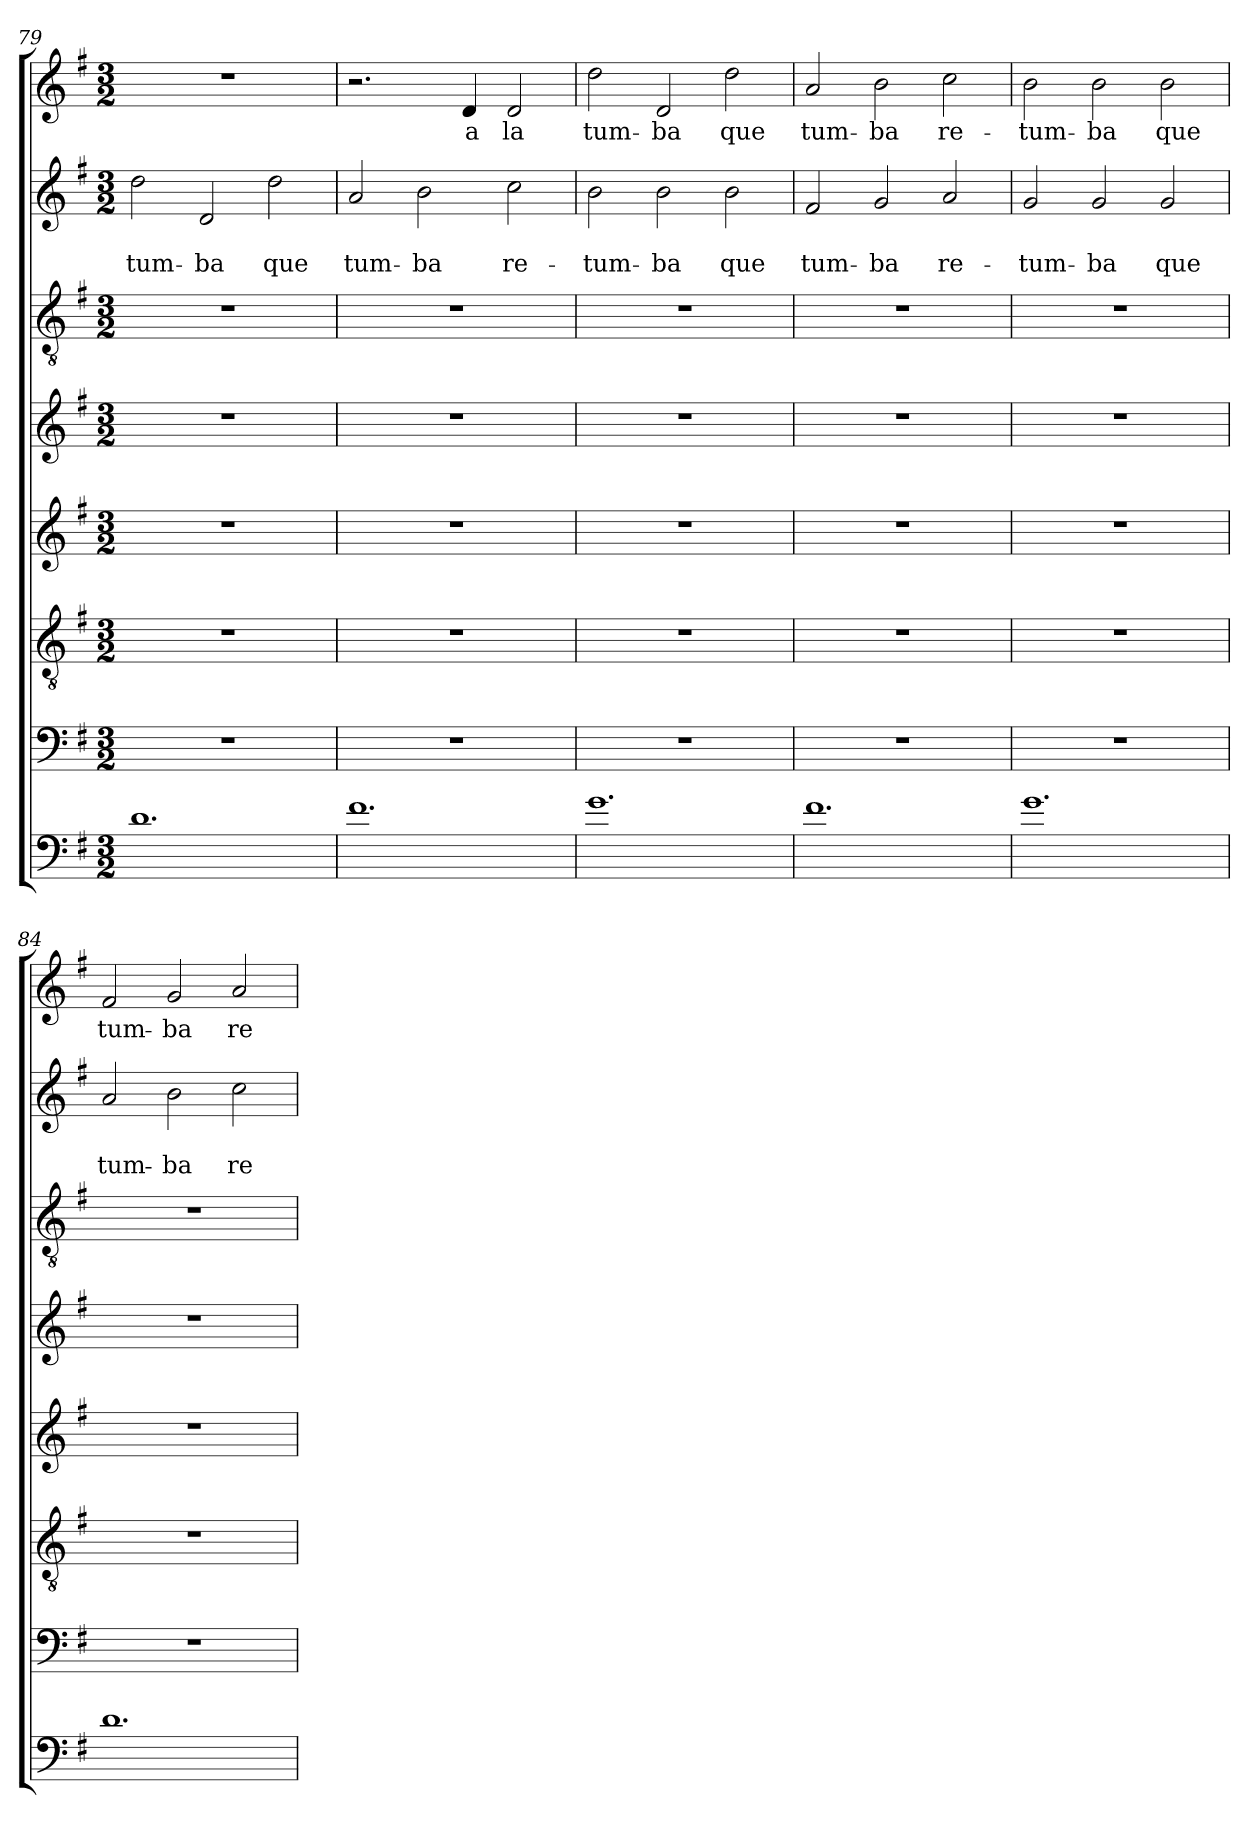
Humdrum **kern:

**kern	**kern	**kern	**kern	**kern	**kern	**kern	**text	**text	**kern	**text
*part8	*part7	*part6	*part5	*part4	*part3	*part2	*part2	*part2	*part1	*part1
*staff8	*staff7	*staff6	*staff5	*staff4	*staff3	*staff2	*staff2	*staff2	*staff1	*staff1
*clefF4	*clefF4	*clefGv2	*clefG2	*clefG2	*clefGv2	*clefG2	*	*	*clefG2	*
*ITrd7c12	*	*	*	*	*	*	*	*	*	*
*k[f#]	*k[f#]	*k[f#]	*k[f#]	*k[f#]	*k[f#]	*k[f#]	*	*	*k[f#]	*
*G:	*G:	*G:	*G:	*G:	*G:	*G:	*	*	*G:	*
*M3/2	*M3/2	*M3/2	*M3/2	*M3/2	*M3/2	*M3/2	*	*	*M3/2	*
=79	=79	=79	=79	=79	=79	=79	=79	=79	=79	=79
!	!	!	!	!	!	!	!	!LO:LY:b	!LO:N:vis=1	!
1.D	1.r	1.r	1.r	1.r	1.r	2dd\	.	tum-	1.r	.
!	!	!	!	!	!	!	!	!LO:LY:b	!	!
.	.	.	.	.	.	2d/	.	-ba	.	.
!	!	!	!	!	!	!	!	!LO:LY:b	!	!
.	.	.	.	.	.	2dd\	.	que	.	.
!!LO:PB:g=z
=80	=80	=80	=80	=80	=80	=80	=80	=80	=80	=80
!	!	!	!	!	!	!	!	!LO:LY:b	!	!
1.F#	1.r	1.r	1.r	1.r	1.r	2a/	.	tum-	2.r	.
!	!	!	!	!	!	!	!	!LO:LY:b	!	!
.	.	.	.	.	.	2b\	.	-ba	.	.
!	!	!	!	!	!	!	!	!	!	!LO:LY:b
.	.	.	.	.	.	.	.	.	4d/	a
!	!	!	!	!	!	!	!	!LO:LY:b	!	!LO:LY:b
.	.	.	.	.	.	2cc\	.	re-	2d/	la
=81	=81	=81	=81	=81	=81	=81	=81	=81	=81	=81
!	!	!	!	!	!	!	!	!LO:LY:b	!	!LO:LY:b
1.G	1.r	1.r	1.r	1.r	1.r	2b\	.	-tum-	2dd\	tum-
!	!	!	!	!	!	!	!	!LO:LY:b	!	!LO:LY:b
.	.	.	.	.	.	2b\	.	-ba	2d/	-ba
!	!	!	!	!	!	!	!	!LO:LY:b	!	!LO:LY:b
.	.	.	.	.	.	2b\	.	que	2dd\	que
=82	=82	=82	=82	=82	=82	=82	=82	=82	=82	=82
!	!	!	!	!	!	!	!	!LO:LY:b	!	!LO:LY:b
1.F#	1.r	1.r	1.r	1.r	1.r	2f#/	.	tum-	2a/	tum-
!	!	!	!	!	!	!	!	!LO:LY:b	!	!LO:LY:b
.	.	.	.	.	.	2g/	.	-ba	2b\	-ba
!	!	!	!	!	!	!	!	!LO:LY:b	!	!LO:LY:b
.	.	.	.	.	.	2a/	.	re-	2cc\	re-
!!LO:PB:g=z
=83	=83	=83	=83	=83	=83	=83	=83	=83	=83	=83
!	!	!	!	!	!	!	!	!LO:LY:b	!	!LO:LY:b
1.G	1.r	1.r	1.r	1.r	1.r	2g/	.	-tum-	2b\	-tum-
!	!	!	!	!	!	!	!	!LO:LY:b	!	!LO:LY:b
.	.	.	.	.	.	2g/	.	-ba	2b\	-ba
!	!	!	!	!	!	!	!	!LO:LY:b	!	!LO:LY:b
.	.	.	.	.	.	2g/	.	que	2b\	que
=84	=84	=84	=84	=84	=84	=84	=84	=84	=84	=84
!	!	!	!	!	!	!	!	!LO:LY:b	!	!LO:LY:b
1.D	1.r	1.r	1.r	1.r	1.r	2a/	.	tum-	2f#/	tum-
!	!	!	!	!	!	!	!	!LO:LY:b	!	!LO:LY:b
.	.	.	.	.	.	2b\	.	-ba	2g/	-ba
!	!	!	!	!	!	!	!	!LO:LY:b	!	!LO:LY:b
.	.	.	.	.	.	2cc\	.	re-	2a/	re-
=	=	=	=	=	=	=	=	=	=	=
*-	*-	*-	*-	*-	*-	*-	*-	*-	*-	*-
